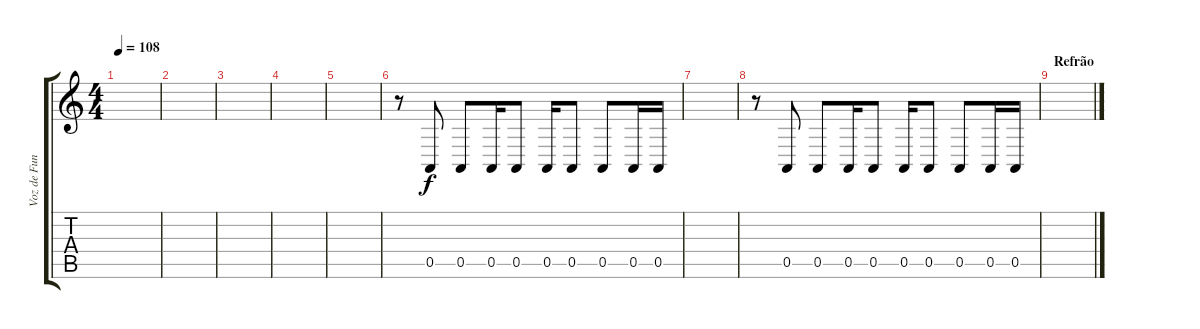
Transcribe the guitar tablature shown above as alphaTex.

\track ("Voz de Fundo(Shinoda)" "Voz de Fun") {instrument clarinet}
\staff {score tabs}
\tuning (E4 B3 G3 D3 A2 E2) {hide}
\ts (4 4)
\tempo 108
\clef g2
\ks c
|
|
|
|
|
r.8 0.5.8 0.5.8 0.5.16 0.5.8 0.5.16 0.5.8 0.5.8 0.5.16 0.5.16 |
|
r.8 0.5.8 0.5.8 0.5.16 0.5.8 0.5.16 0.5.8 0.5.8 0.5.16 0.5.16 |
\section ("" "Refrão")
